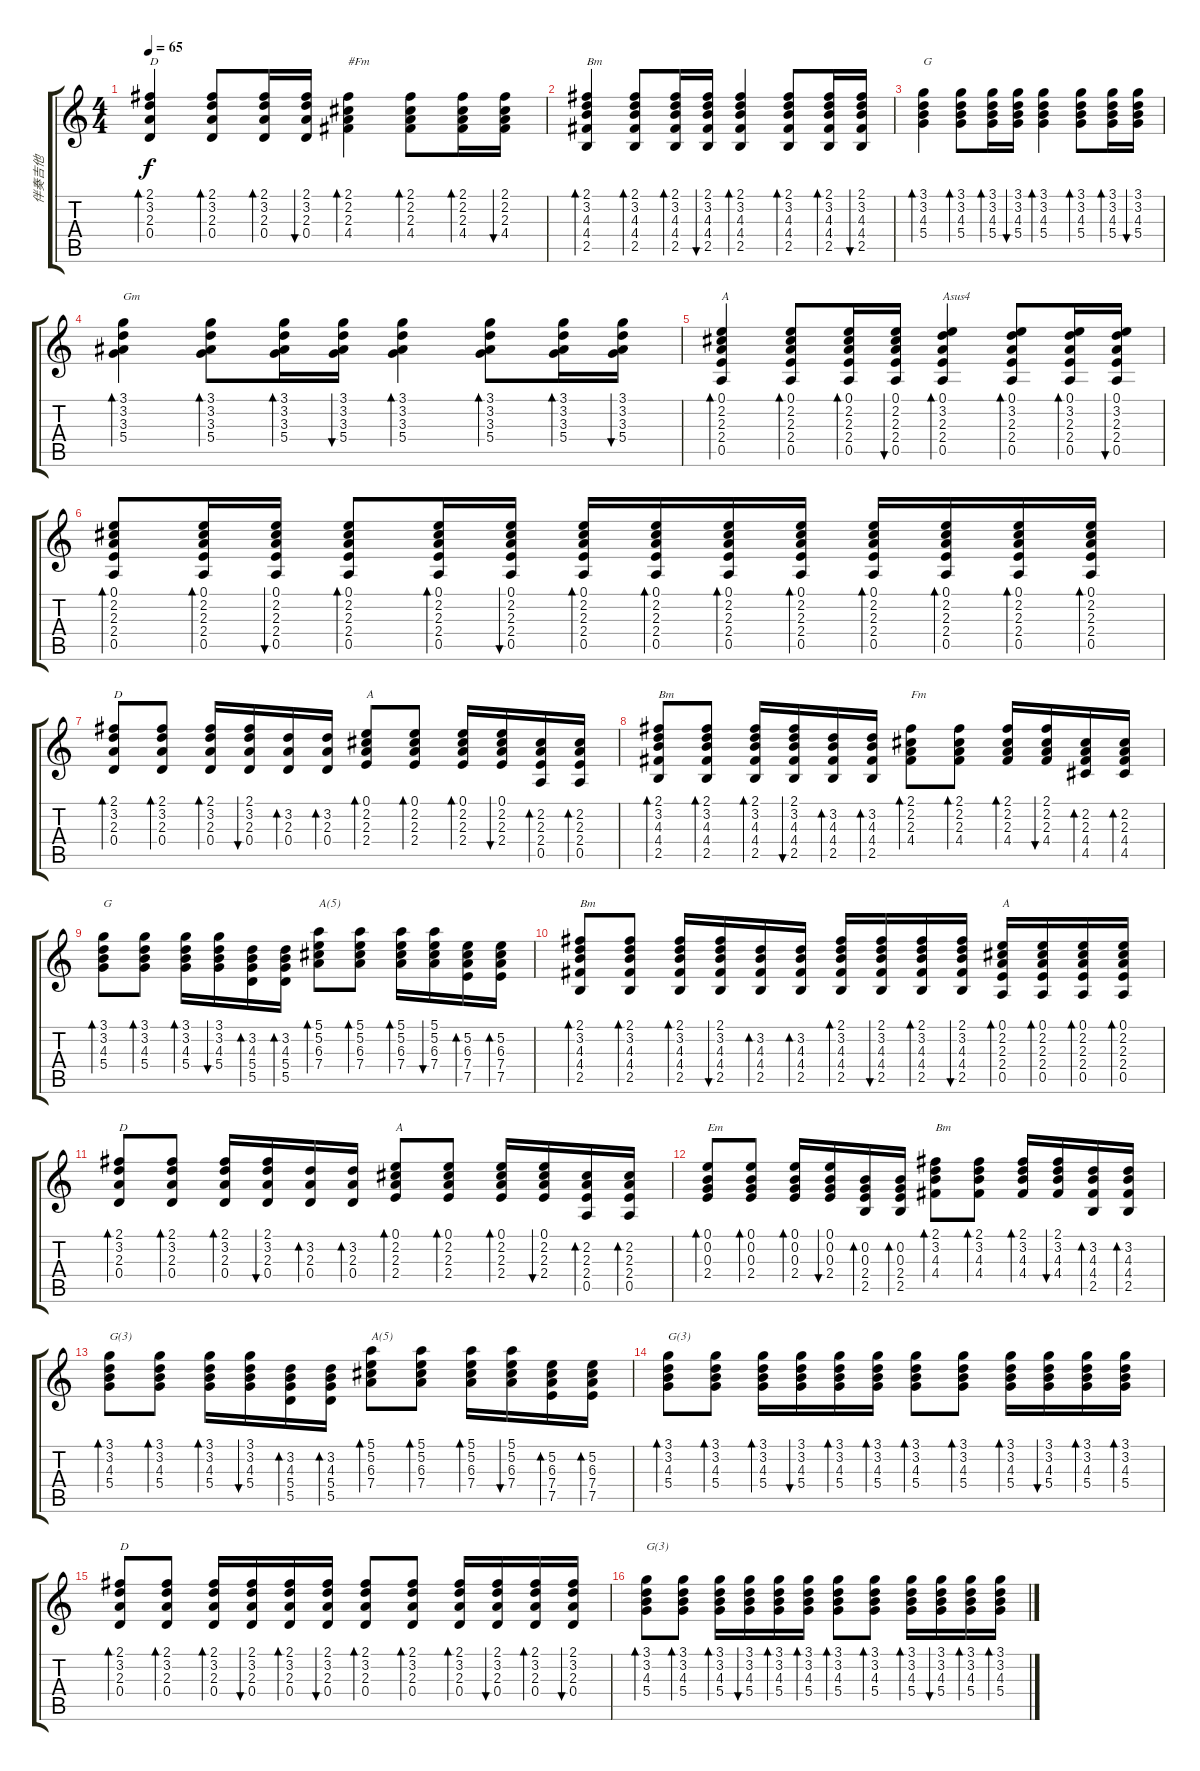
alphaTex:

\track ("伴奏吉他" "伴奏吉他") {instrument acousticguitarsteel}
\staff {score tabs}
\tuning (E4 B3 G3 D3 A2 E2) {hide}
\ts (4 4)
\tempo 65
\clef g2
\ks c
(2.1 3.2 2.3 0.4).4{bd 30 txt "D" dy f} (2.1 3.2 2.3 0.4).8{bd 30} (2.1 3.2 2.3 0.4).16{bd 30} (2.1 3.2 2.3 0.4).16{bu 30} (2.1 2.2 2.3 4.4).4{bd 30 txt "#Fm"} (2.1 2.2 2.3 4.4).8{bd 30} (2.1 2.2 2.3 4.4).16{bd 30} (2.1 2.2 2.3 4.4).16{bu 30} |
(2.1 3.2 4.3 4.4 2.5).4{bd 30 txt "Bm"} (2.1 3.2 4.3 4.4 2.5).8{bd 30} (2.1 3.2 4.3 4.4 2.5).16{bd 30} (2.1 3.2 4.3 4.4 2.5).16{bu 30} (2.1 3.2 4.3 4.4 2.5).4{bd 30} (2.1 3.2 4.3 4.4 2.5).8{bd 30} (2.1 3.2 4.3 4.4 2.5).16{bd 30} (2.1 3.2 4.3 4.4 2.5).16{bu 30} |
(3.1 3.2 4.3 5.4).4{bd 30 txt "G"} (3.1 3.2 4.3 5.4).8{bd 30} (3.1 3.2 4.3 5.4).16{bd 30} (3.1 3.2 4.3 5.4).16{bu 30} (3.1 3.2 4.3 5.4).4{bd 30} (3.1 3.2 4.3 5.4).8{bd 30} (3.1 3.2 4.3 5.4).16{bd 30} (3.1 3.2 4.3 5.4).16{bu 30} |
(3.1 3.2 3.3 5.4).4{bd 30 txt "Gm"} (3.1 3.2 3.3 5.4).8{bd 30} (3.1 3.2 3.3 5.4).16{bd 30} (3.1 3.2 3.3 5.4).16{bu 30} (3.1 3.2 3.3 5.4).4{bd 30} (3.1 3.2 3.3 5.4).8{bd 30} (3.1 3.2 3.3 5.4).16{bd 30} (3.1 3.2 3.3 5.4).16{bu 30} |
(0.1 2.2 2.3 2.4 0.5).4{bd 30 txt "A"} (0.1 2.2 2.3 2.4 0.5).8{bd 30} (0.1 2.2 2.3 2.4 0.5).16{bd 30} (0.1 2.2 2.3 2.4 0.5).16{bu 30} (0.1 3.2 2.3 2.4 0.5).4{bd 30 txt "Asus4"} (0.1 3.2 2.3 2.4 0.5).8{bd 30} (0.1 3.2 2.3 2.4 0.5).16{bd 30} (0.1 3.2 2.3 2.4 0.5).16{bu 30} |
(0.1 2.2 2.3 2.4 0.5).8{bd 30} (0.1 2.2 2.3 2.4 0.5).16{bd 30} (0.1 2.2 2.3 2.4 0.5).16{bu 30} (0.1 2.2 2.3 2.4 0.5).8{bd 30} (0.1 2.2 2.3 2.4 0.5).16{bd 30} (0.1 2.2 2.3 2.4 0.5).16{bu 30} (0.1 2.2 2.3 2.4 0.5).16{bd 30} (0.1 2.2 2.3 2.4 0.5).16{bd 30} (0.1 2.2 2.3 2.4 0.5).16{bd 30} (0.1 2.2 2.3 2.4 0.5).16{bd 30} (0.1 2.2 2.3 2.4 0.5).16{bd 30} (0.1 2.2 2.3 2.4 0.5).16{bd 30} (0.1 2.2 2.3 2.4 0.5).16{bd 30} (0.1 2.2 2.3 2.4 0.5).16{bd 30} |
(2.1 3.2 2.3 0.4).8{bd 30 txt "D"} (2.1 3.2 2.3 0.4).8{bd 30} (2.1 3.2 2.3 0.4).16{bd 30} (2.1 3.2 2.3 0.4).16{bu 30} (3.2 2.3 0.4).16{bd 30} (3.2 2.3 0.4).16{bd 30} (0.1 2.2 2.3 2.4).8{bd 30 txt "A"} (0.1 2.2 2.3 2.4).8{bd 30} (0.1 2.2 2.3 2.4).16{bd 30} (0.1 2.2 2.3 2.4).16{bu 30} (2.2 2.3 2.4 0.5).16{bd 30} (2.2 2.3 2.4 0.5).16{bd 30} |
(2.1 3.2 4.3 4.4 2.5).8{bd 30 txt "Bm"} (2.1 3.2 4.3 4.4 2.5).8{bd 30} (2.1 3.2 4.3 4.4 2.5).16{bd 30} (2.1 3.2 4.3 4.4 2.5).16{bu 30} (3.2 4.3 4.4 2.5).16{bd 30} (3.2 4.3 4.4 2.5).16{bd 30} (2.1 2.2 2.3 4.4).8{bd 30 txt "Fm"} (2.1 2.2 2.3 4.4).8{bd 30} (2.1 2.2 2.3 4.4).16{bd 30} (2.1 2.2 2.3 4.4).16{bu 30} (2.2 2.3 4.4 4.5).16{bd 30} (2.2 2.3 4.4 4.5).16{bd 30} |
(3.1 3.2 4.3 5.4).8{bd 30 txt "G"} (3.1 3.2 4.3 5.4).8{bd 30} (3.1 3.2 4.3 5.4).16{bd 30} (3.1 3.2 4.3 5.4).16{bu 30} (3.2 4.3 5.4 5.5).16{bd 30} (3.2 4.3 5.4 5.5).16{bd 30} (5.1 5.2 6.3 7.4).8{bd 30 txt "A(5)"} (5.1 5.2 6.3 7.4).8{bd 30} (5.1 5.2 6.3 7.4).16{bd 30} (5.1 5.2 6.3 7.4).16{bu 30} (5.2 6.3 7.4 7.5).16{bd 30} (5.2 6.3 7.4 7.5).16{bd 30} |
(2.1 3.2 4.3 4.4 2.5).8{bd 30 txt "Bm"} (2.1 3.2 4.3 4.4 2.5).8{bd 30} (2.1 3.2 4.3 4.4 2.5).16{bd 30} (2.1 3.2 4.3 4.4 2.5).16{bu 30} (3.2 4.3 4.4 2.5).16{bd 30} (3.2 4.3 4.4 2.5).16{bd 30} (2.1 3.2 4.3 4.4 2.5).16{bd 30} (2.1 3.2 4.3 4.4 2.5).16{bu 30} (2.1 3.2 4.3 4.4 2.5).16{bd 30} (2.1 3.2 4.3 4.4 2.5).16{bu 30} (0.1 2.2 2.3 2.4 0.5).16{bd 30 txt "A"} (0.1 2.2 2.3 2.4 0.5).16{bd 30} (0.1 2.2 2.3 2.4 0.5).16{bd 30} (0.1 2.2 2.3 2.4 0.5).16{bd 30} |
(2.1 3.2 2.3 0.4).8{bd 30 txt "D"} (2.1 3.2 2.3 0.4).8{bd 30} (2.1 3.2 2.3 0.4).16{bd 30} (2.1 3.2 2.3 0.4).16{bu 30} (3.2 2.3 0.4).16{bd 30} (3.2 2.3 0.4).16{bd 30} (0.1 2.2 2.3 2.4).8{bd 30 txt "A"} (0.1 2.2 2.3 2.4).8{bd 30} (0.1 2.2 2.3 2.4).16{bd 30} (0.1 2.2 2.3 2.4).16{bu 30} (2.2 2.3 2.4 0.5).16{bd 30} (2.2 2.3 2.4 0.5).16{bd 30} |
(0.1 0.2 0.3 2.4).8{bd 30 txt "Em"} (0.1 0.2 0.3 2.4).8{bd 30} (0.1 0.2 0.3 2.4).16{bd 30} (0.1 0.2 0.3 2.4).16{bu 30} (0.2 0.3 2.4 2.5).16{bd 30} (0.2 0.3 2.4 2.5).16{bd 30} (2.1 3.2 4.3 4.4).8{bd 30 txt "Bm"} (2.1 3.2 4.3 4.4).8{bd 30} (2.1 3.2 4.3 4.4).16{bd 30} (2.1 3.2 4.3 4.4).16{bu 30} (3.2 4.3 4.4 2.5).16{bd 30} (3.2 4.3 4.4 2.5).16{bd 30} |
(3.1 3.2 4.3 5.4).8{bd 30 txt "G(3)"} (3.1 3.2 4.3 5.4).8{bd 30} (3.1 3.2 4.3 5.4).16{bd 30} (3.1 3.2 4.3 5.4).16{bu 30} (3.2 4.3 5.4 5.5).16{bd 30} (3.2 4.3 5.4 5.5).16{bd 30} (5.1 5.2 6.3 7.4).8{bd 30 txt "A(5)"} (5.1 5.2 6.3 7.4).8{bd 30} (5.1 5.2 6.3 7.4).16{bd 30} (5.1 5.2 6.3 7.4).16{bu 30} (5.2 6.3 7.4 7.5).16{bd 30} (5.2 6.3 7.4 7.5).16{bd 30} |
(3.1 3.2 4.3 5.4).8{bd 30 txt "G(3)"} (3.1 3.2 4.3 5.4).8{bd 30} (3.1 3.2 4.3 5.4).16{bd 30} (3.1 3.2 4.3 5.4).16{bu 30} (3.1 3.2 4.3 5.4).16{bd 30} (3.1 3.2 4.3 5.4).16{bd 30} (3.1 3.2 4.3 5.4).8{bd 30} (3.1 3.2 4.3 5.4).8{bd 30} (3.1 3.2 4.3 5.4).16{bd 30} (3.1 3.2 4.3 5.4).16{bu 30} (3.1 3.2 4.3 5.4).16{bd 30} (3.1 3.2 4.3 5.4).16{bd 30} |
(2.1 3.2 2.3 0.4).8{bd 30 txt "D"} (2.1 3.2 2.3 0.4).8{bd 30} (2.1 3.2 2.3 0.4).16{bd 30} (2.1 3.2 2.3 0.4).16{bu 30} (2.1 3.2 2.3 0.4).16{bd 30} (2.1 3.2 2.3 0.4).16{bu 30} (2.1 3.2 2.3 0.4).8{bd 30} (2.1 3.2 2.3 0.4).8{bd 30} (2.1 3.2 2.3 0.4).16{bd 30} (2.1 3.2 2.3 0.4).16{bu 30} (2.1 3.2 2.3 0.4).16{bd 30} (2.1 3.2 2.3 0.4).16{bu 30} |
(3.1 3.2 4.3 5.4).8{bd 30 txt "G(3)"} (3.1 3.2 4.3 5.4).8{bd 30} (3.1 3.2 4.3 5.4).16{bd 30} (3.1 3.2 4.3 5.4).16{bu 30} (3.1 3.2 4.3 5.4).16{bd 30} (3.1 3.2 4.3 5.4).16{bd 30} (3.1 3.2 4.3 5.4).8{bd 30} (3.1 3.2 4.3 5.4).8{bd 30} (3.1 3.2 4.3 5.4).16{bd 30} (3.1 3.2 4.3 5.4).16{bu 30} (3.1 3.2 4.3 5.4).16{bd 30} (3.1 3.2 4.3 5.4).16{bd 30}
